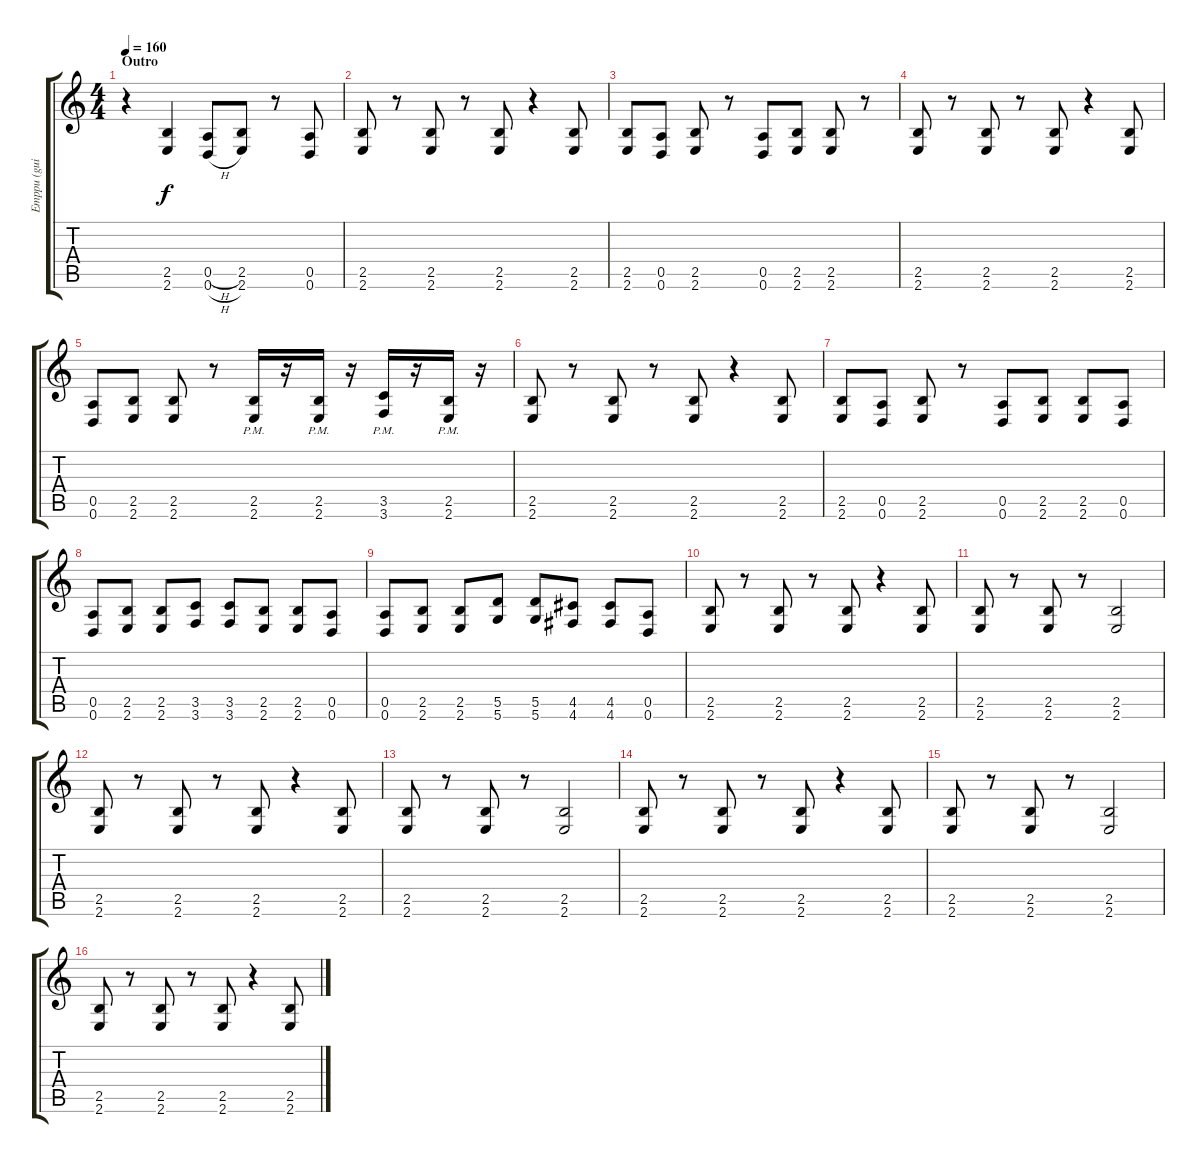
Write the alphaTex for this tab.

\track ("Emppu (guitar)" "Emppu (gui") {instrument distortionguitar}
\staff {score tabs}
\tuning (E4 B3 G3 D3 A2 D2) {hide}
\ts (4 4)
\section ("" "Outro")
\tempo 160
\clef g2
\ks c
r.4{dy f} (2.5 2.6).4 (0.5{h} 0.6{h}).8 (2.5 2.6).8 r.8 (0.5 0.6).8 |
(2.5 2.6).8 r.8 (2.5 2.6).8 r.8 (2.5 2.6).8 r.4 (2.5 2.6).8 |
(2.5 2.6).8 (0.5 0.6).8 (2.5 2.6).8 r.8 (0.5 0.6).8 (2.5 2.6).8 (2.5 2.6).8 r.8 |
(2.5 2.6).8 r.8 (2.5 2.6).8 r.8 (2.5 2.6).8 r.4 (2.5 2.6).8 |
(0.5 0.6).8 (2.5 2.6).8 (2.5 2.6).8 r.8 (2.5{pm} 2.6{pm}).16 r.16 (2.5{pm} 2.6{pm}).16 r.16 (3.5{pm} 3.6{pm}).16 r.16 (2.5{pm} 2.6{pm}).16 r.16 |
(2.5 2.6).8 r.8 (2.5 2.6).8 r.8 (2.5 2.6).8 r.4 (2.5 2.6).8 |
(2.5 2.6).8 (0.5 0.6).8 (2.5 2.6).8 r.8 (0.5 0.6).8 (2.5 2.6).8 (2.5 2.6).8 (0.5 0.6).8 |
(0.5 0.6).8 (2.5 2.6).8 (2.5 2.6).8 (3.5 3.6).8 (3.5 3.6).8 (2.5 2.6).8 (2.5 2.6).8 (0.5 0.6).8 |
(0.5 0.6).8 (2.5 2.6).8 (2.5 2.6).8 (5.5 5.6).8 (5.5 5.6).8 (4.5 4.6).8 (4.5 4.6).8 (0.5 0.6).8 |
(2.5 2.6).8 r.8 (2.5 2.6).8 r.8 (2.5 2.6).8 r.4 (2.5 2.6).8 |
(2.5 2.6).8 r.8 (2.5 2.6).8 r.8 (2.5 2.6).2 |
(2.5 2.6).8 r.8 (2.5 2.6).8 r.8 (2.5 2.6).8 r.4 (2.5 2.6).8 |
(2.5 2.6).8 r.8 (2.5 2.6).8 r.8 (2.5 2.6).2 |
(2.5 2.6).8 r.8 (2.5 2.6).8 r.8 (2.5 2.6).8 r.4 (2.5 2.6).8 |
(2.5 2.6).8 r.8 (2.5 2.6).8 r.8 (2.5 2.6).2 |
(2.5 2.6).8 r.8 (2.5 2.6).8 r.8 (2.5 2.6).8 r.4 (2.5 2.6).8
